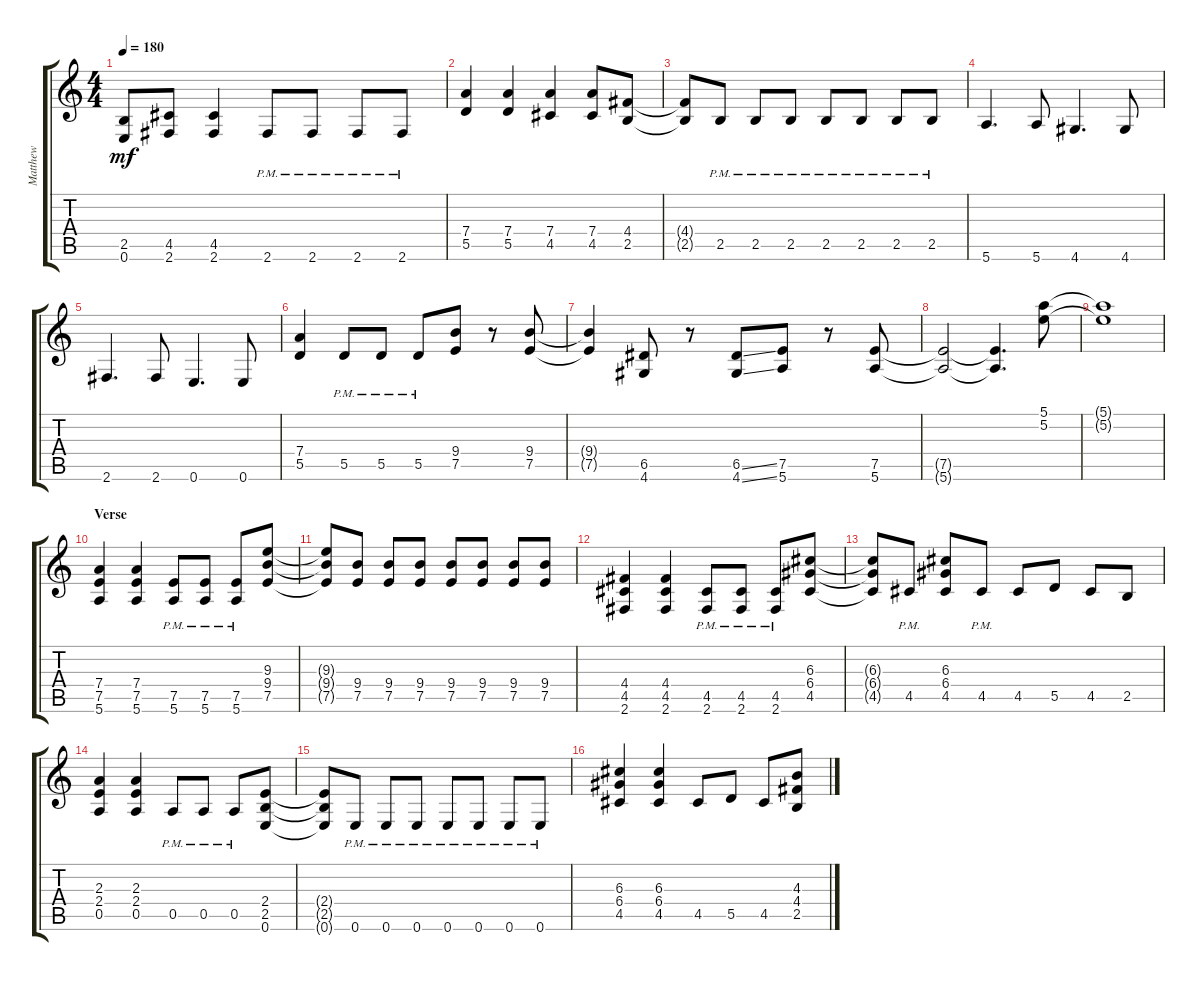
\track ("Matthew" "Matthew") {instrument distortionguitar}
\staff {score tabs}
\tuning (E4 B3 G3 D3 A2 E2) {hide}
\ts (4 4)
\tempo 180
\clef g2
\ks c
(2.5{t} 0.6{t}).8{dy mf} (4.5 2.6).8 (4.5 2.6).4 2.6{pm}.8 2.6{pm}.8 2.6{pm}.8 2.6{pm}.8 |
(7.4 5.5).4 (7.4 5.5).4 (7.4 4.5).4 (7.4 4.5).8 (4.4 2.5).8 |
(4.4{t} 2.5{t}).8 2.5{pm}.8 2.5{pm}.8 2.5{pm}.8 2.5{pm}.8 2.5{pm}.8 2.5{pm}.8 2.5{pm}.8 |
5.6.4{d} 5.6.8 4.6.4{d} 4.6.8 |
2.6.4{d} 2.6.8 0.6.4{d} 0.6.8 |
(7.4 5.5).4 5.5{pm}.8 5.5{pm}.8 5.5{pm}.8 (9.4 7.5).8 r.8 (9.4 7.5).8 |
(9.4{t} 7.5{t}).4 (6.5 4.6).8 r.8 (6.5{ss} 4.6{ss}).8 (7.5 5.6).8 r.8 (7.5 5.6).8 |
(7.5{t} 5.6{t}).2 (7.5{t} 5.6{t}).4{d} (5.1 5.2).8 |
(5.1{t} 5.2{t}).1 |
\section ("" "Verse")
(7.4 7.5 5.6).4 (7.4 7.5 5.6).4 (7.5{pm} 5.6{pm}).8 (7.5{pm} 5.6{pm}).8 (7.5{pm} 5.6{pm}).8 (9.3 9.4 7.5).8 |
(9.3{t} 9.4{t} 7.5{t}).8 (9.4 7.5).8 (9.4 7.5).8 (9.4 7.5).8 (9.4 7.5).8 (9.4 7.5).8 (9.4 7.5).8 (9.4 7.5).8 |
(4.4 4.5 2.6).4 (4.4 4.5 2.6).4 (4.5{pm} 2.6{pm}).8 (4.5{pm} 2.6{pm}).8 (4.5{pm} 2.6{pm}).8 (6.3 6.4 4.5).8 |
(6.3{t} 6.4{t} 4.5{t}).8 4.5{pm}.8 (6.3 6.4 4.5).8 4.5{pm}.8 4.5.8 5.5.8 4.5.8 2.5.8 |
(2.3 2.4 0.5).4 (2.3 2.4 0.5).4 0.5{pm}.8 0.5{pm}.8 0.5{pm}.8 (2.4 2.5 0.6).8 |
(2.4{t} 2.5{t} 0.6{t}).8 0.6{pm}.8 0.6{pm}.8 0.6{pm}.8 0.6{pm}.8 0.6{pm}.8 0.6{pm}.8 0.6{pm}.8 |
(6.3 6.4 4.5).4 (6.3 6.4 4.5).4 4.5.8 5.5.8 4.5.8 (4.3 4.4 2.5).8
